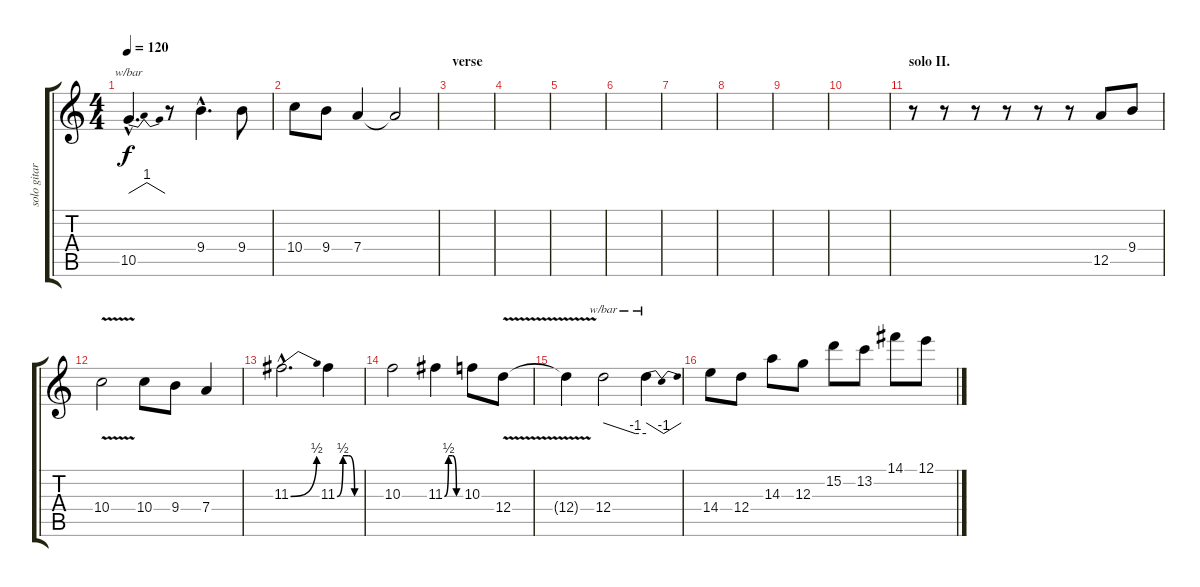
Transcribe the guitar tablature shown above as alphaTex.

\track ("solo gitar" "solo gitar") {instrument distortionguitar}
\staff {score tabs}
\tuning (E4 B3 G3 D3 A2 E2) {hide}
\ts (4 4)
\tempo 120
\clef g2
\ks c
10.5{hac t}.4{d tbe (dip default 0 0 30 4 60 0) dy f} r.8 9.4{hac}.4{d} 9.4.8 |
10.4.8 9.4.8 7.4.4 7.4{t}.2 |
\section ("" "verse")
|
|
|
|
|
|
|
|
\section ("" "solo II.")
r.8 r.8 r.8 r.8 r.8 r.8 12.5.8 9.4.8 |
10.4{v}.2 10.4.8 9.4.8 7.4.4 |
11.3{be (bend 0 0 60 2) hac}.2{d} 11.3{be (custom 0 0 15 2 30 2 45 0 60 0)}.4 |
10.3.2 11.3{be (custom 0 0 15 2 30 2 45 0 60 0)}.4 10.3.8 12.4{v}.8 |
12.4{t}.4 12.4.2{tbe (custom default 0 0 45 -4 60 -4)} 12.4{t}.4{tbe (dip default 0 0 30 -4 60 0)} |
14.4.8 12.4.8 14.3.8 12.3.8 15.2.8 13.2.8 14.1.8 12.1.8
